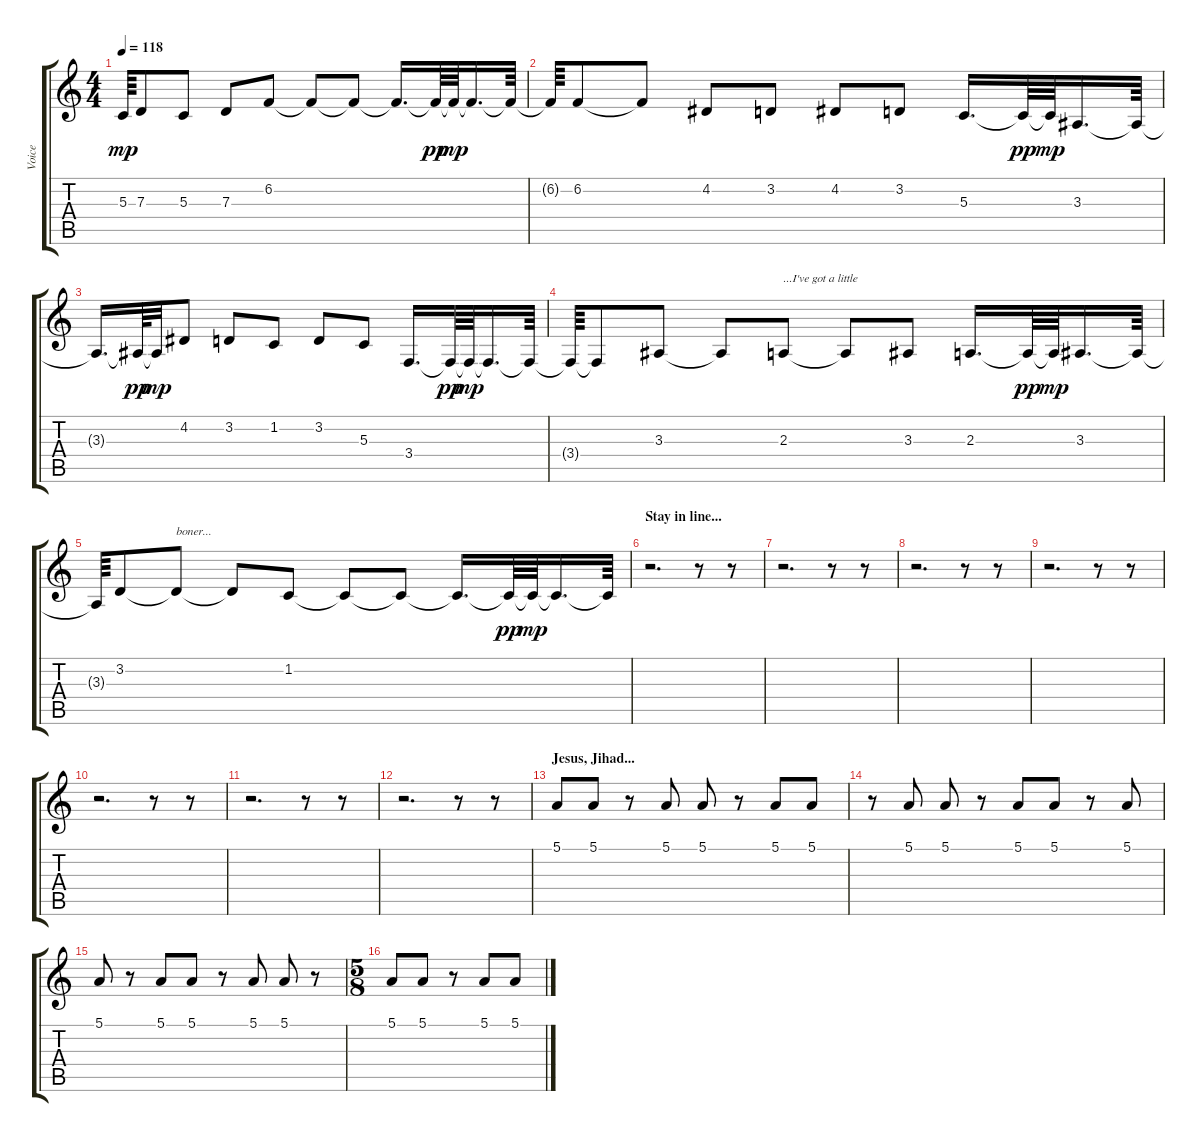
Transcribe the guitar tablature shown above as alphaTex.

\track ("Voice" "Voice") {instrument choiraahs}
\staff {score tabs}
\tuning (E4 B3 G3 D3 A2 E2) {hide}
\ts (4 4)
\tempo 118
\clef g2
\ks c
5.3{t}.64{dy mp} 7.3.8 5.3.8 7.3.8 6.2.8 6.2{t}.8 6.2{t}.8 6.2{t}.16{d} 6.2{t}.64{dy pp} 6.2{t}.64{dy mp} 6.2{t}.16{d} 6.2{t}.64 |
6.2{t}.64 6.2.8 6.2{t}.8 4.2.8 3.2.8 4.2.8 3.2.8 5.3.16{d} 5.3{t}.64{dy pp} 5.3{t}.64{dy mp} 3.3.16{d} 3.3{t}.64 |
3.3{t}.16{d} 3.3{t}.64{dy pp} 3.3{t}.32{dy mp} 4.2.8 3.2.8 1.2.8 3.2.8 5.3.8 3.4.16{d} 3.4{t}.64{dy pp} 3.4{t}.64{dy mp} 3.4{t}.16{d} 3.4{t}.64 |
3.4{t}.64 3.4{t}.8 3.3.8 3.3{t}.8 2.3.8{txt "...I've got a little"} 2.3{t}.8 3.3.8 2.3.16{d} 2.3{t}.64{dy pp} 2.3{t}.64{dy mp} 3.3.16{d} 3.3{t}.64 |
3.3{t}.64 3.2.8 3.2{t}.8{txt "boner..."} 3.2{t}.8 1.2.8 1.2{t}.8 1.2{t}.8 1.2{t}.16{d} 1.2{t}.64{dy pp} 1.2{t}.64{dy mp} 1.2{t}.16{d} 1.2{t}.64 |
\section ("" "Stay in line...")
r.2{d} r.8 r.8 |
r.2{d} r.8 r.8 |
r.2{d} r.8 r.8 |
r.2{d} r.8 r.8 |
r.2{d} r.8 r.8 |
r.2{d} r.8 r.8 |
r.2{d} r.8 r.8 |
\section ("" "Jesus, Jihad...")
5.1.8 5.1.8 r.8 5.1.8 5.1.8 r.8 5.1.8 5.1.8 |
r.8 5.1.8 5.1.8 r.8 5.1.8 5.1.8 r.8 5.1.8 |
5.1.8 r.8 5.1.8 5.1.8 r.8 5.1.8 5.1.8 r.8 |
\ts (5 8)
5.1.8 5.1.8 r.8 5.1.8 5.1.8
